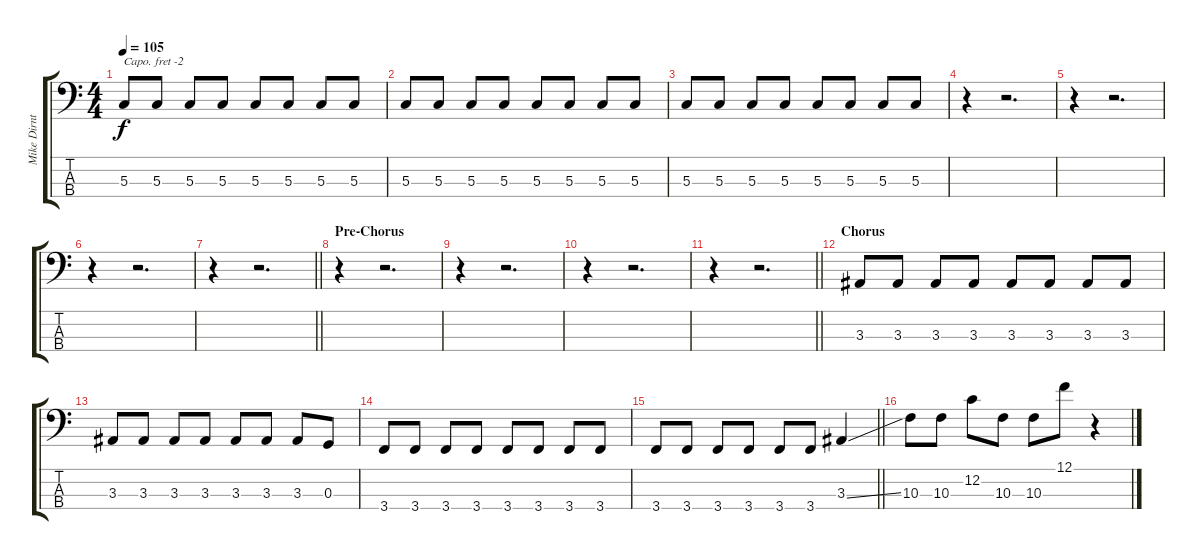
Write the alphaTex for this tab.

\track ("Mike Dirnt - Bass" "Mike Dirnt") {instrument electricbasspick}
\staff {score tabs}
\capo -2
\tuning (G2 D2 A1 E1) {hide}
\ts (4 4)
\tempo 105
\clef f4
\ks c
5.3.8{dy f} 5.3.8 5.3.8 5.3.8 5.3.8 5.3.8 5.3.8 5.3.8 |
5.3.8 5.3.8 5.3.8 5.3.8 5.3.8 5.3.8 5.3.8 5.3.8 |
5.3.8 5.3.8 5.3.8 5.3.8 5.3.8 5.3.8 5.3.8 5.3.8 |
r.4 r.2{d} |
r.4 r.2{d} |
r.4 r.2{d} |
\barLineRight lightlight
r.4 r.2{d} |
\section ("" "Pre-Chorus")
r.4 r.2{d} |
r.4 r.2{d} |
r.4 r.2{d} |
\barLineRight lightlight
r.4 r.2{d} |
\section ("" "Chorus")
3.3.8 3.3.8 3.3.8 3.3.8 3.3.8 3.3.8 3.3.8 3.3.8 |
3.3.8 3.3.8 3.3.8 3.3.8 3.3.8 3.3.8 3.3.8 0.3.8 |
3.4.8 3.4.8 3.4.8 3.4.8 3.4.8 3.4.8 3.4.8 3.4.8 |
\barLineRight lightlight
3.4.8 3.4.8 3.4.8 3.4.8 3.4.8 3.4.8 3.3{ss}.4 |
10.3.8 10.3.8 12.2.8 10.3.8 10.3.8 12.1.8 r.4
